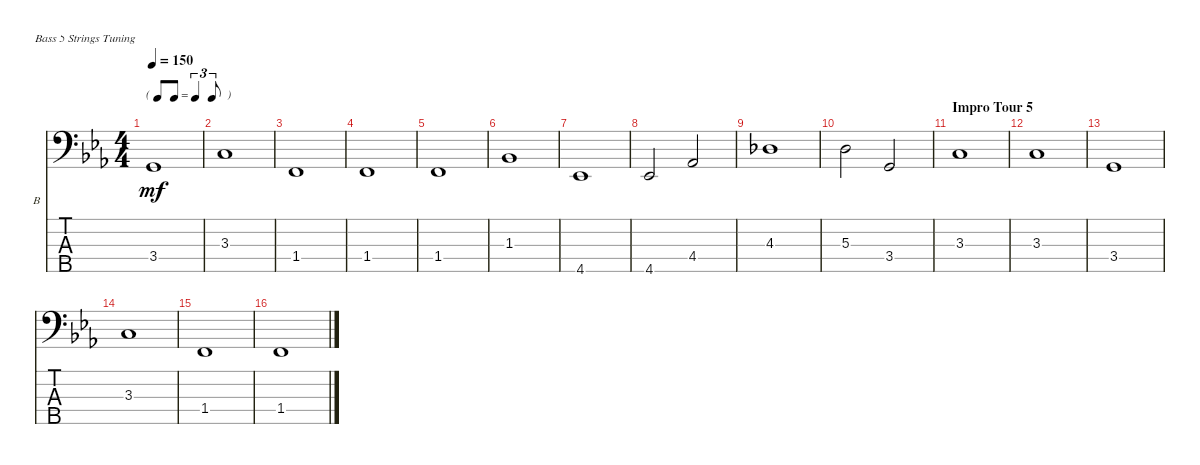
\defaultSystemsLayout 4
\bracketExtendMode nobrackets
\firstSystemTrackNameOrientation horizontal
\otherSystemsTrackNameOrientation horizontal
\chordDiagramsInScore
\track ("Bass" "B") {instrument electricbassfinger}
\staff {score tabs}
\tuning (G2 D2 A1 E1 B0)
\ts (4 4)
\tf triplet8th
\tempo 150
\clef f4
\scale
0.333333
\ks cminor
3.4.1{dy mf} |
\scale
0.333333 3.3.1 |
\scale
0.333333 1.4.1 |
\scale
0.333333 1.4.1 |
\scale
0.333333 1.4.1 |
\scale
0.333333 1.3.1 |
\scale
0.333333 4.5.1 |
\scale
0.333333 4.5.2 4.4.2 |
\scale
0.333333 4.3.1 |
\scale
0.333333 5.3.2 3.4.2 |
\section ("" "Impro Tour 5")
\scale
0.333333 3.3.1 |
\scale
0.333333 3.3.1 |
\scale
0.333333 3.4.1 |
\scale
0.333333 3.3.1 |
\scale
0.333333 1.4.1 |
\scale
0.333333 1.4.1
